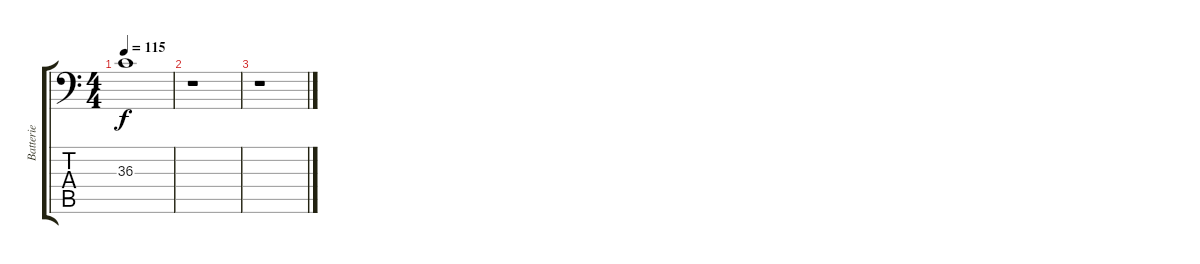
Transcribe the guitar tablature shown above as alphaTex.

\track ("Batterie" "Batterie") {instrument acousticgrandpiano}
\staff {score tabs}
\tuning (C-1 C-1 C-1 C-1 C-1 C-1) {hide}
\ts (4 4)
\tempo 115
\clef f4
\ks c
36.3.1{dy f} |
r.1 |
r.1
